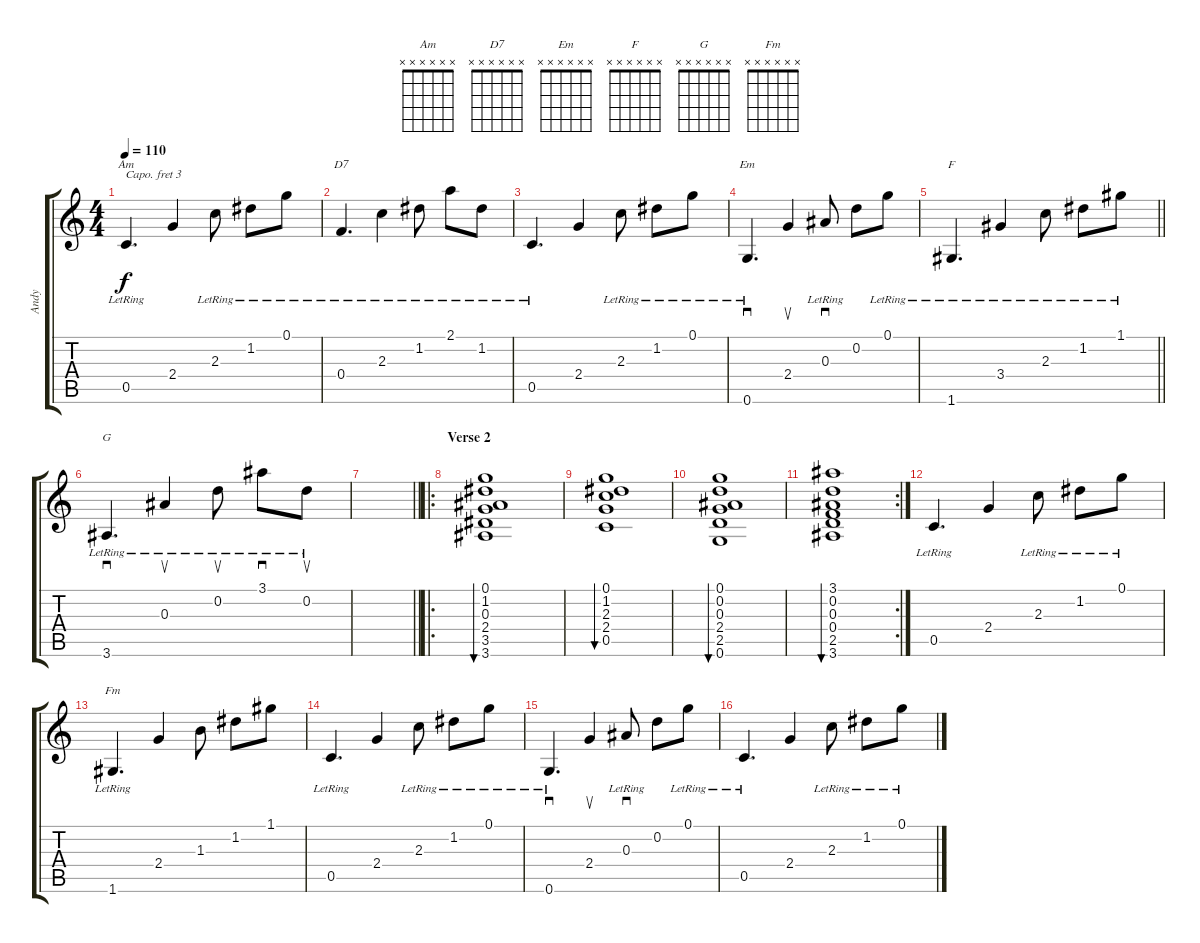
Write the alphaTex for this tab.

\track ("Andy" "Andy") {instrument electricguitarjazz}
\staff {score tabs}
\capo 3
\tuning (E4 B3 G3 D3 A2 E2) {hide}
\chord ("Am" x x x x x x)
\chord ("D7" x x x x x x)
\chord ("Em" x x x x x x)
\chord ("F" x x x x x x)
\chord ("G" x x x x x x)
\chord ("Fm" x x x x x x)
\ts (4 4)
\tempo 110
\clef g2
\ks c
0.5{lr}.4{d ch "Am" dy f} 2.4.4 2.3{lr}.8 1.2{lr}.8 0.1{lr}.8 |
0.4{lr}.4{d ch "D7"} 2.3{lr}.4 1.2{lr}.8 2.1{lr}.8 1.2{lr}.8 |
0.5{lr}.4{d} 2.4.4 2.3{lr}.8 1.2{lr}.8 0.1{lr}.8 |
0.6{lr}.4{d sd ch "Em"} 2.4.4{su} 0.3{lr}.8{sd} 0.2.8 0.1{lr}.8 |
\barLineRight lightlight
1.6{lr}.4{d ch "F"} 3.4{lr}.4 2.3{lr}.8 1.2{lr}.8 1.1{lr}.8 |
\section ("" "")
3.6{lr}.4{d sd ch "G"} 0.3{lr}.4{su} 0.2{lr}.8{su} 3.1{lr}.8{sd} 0.2{lr}.8{su} |
\barLineRight lightlight
|
\ro
\section ("" "Verse 2")
(0.1 1.2 0.3 2.4 3.5 3.6).1{bu 480} |
(0.1 1.2 2.3 2.4 0.5).1{bu 480} |
(0.1 0.2 0.3 2.4 2.5 0.6).1{bu 480} |
\rc 2
(3.1 0.2 0.3 0.4 2.5 3.6).1{bu 480} |
0.5{lr}.4{d} 2.4.4 2.3{lr}.8 1.2{lr}.8 0.1{lr}.8 |
1.6{lr}.4{d ch "Fm"} 2.4.4 1.3.8 1.2.8 1.1.8 |
0.5{lr}.4{d} 2.4.4 2.3{lr}.8 1.2{lr}.8 0.1{lr}.8 |
0.6{lr}.4{d sd} 2.4.4{su} 0.3{lr}.8{sd} 0.2.8 0.1{lr}.8 |
0.5{lr}.4{d} 2.4.4 2.3{lr}.8 1.2{lr}.8 0.1{lr}.8
